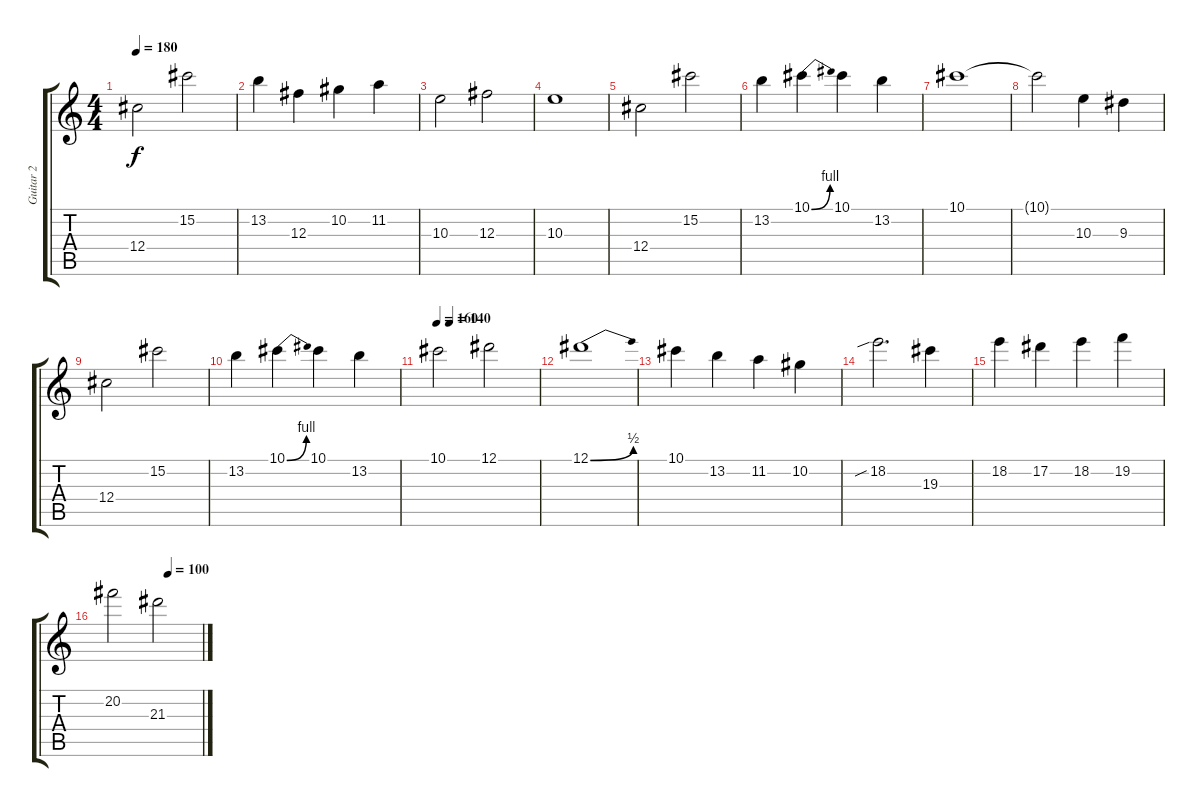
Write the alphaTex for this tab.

\track ("Guitar 2" "Guitar 2") {instrument distortionguitar}
\staff {score tabs}
\tuning (Eb4 Bb3 Gb3 Db3 Ab2 Eb2) {hide}
\ts (4 4)
\tempo 180
\clef g2
\ks c
12.4.2{dy f} 15.2.2 |
13.2.4 12.3.4 10.2.4 11.2.4 |
10.3.2 12.3.2 |
10.3.1 |
12.4.2 15.2.2 |
13.2.4 10.1{be (bend 0 0 60 4)}.4 10.1.4 13.2.4 |
10.1.1 |
10.1{t}.2 10.3.4 9.3.4 |
12.4.2 15.2.2 |
13.2.4 10.1{be (bend 0 0 60 4)}.4 10.1.4 13.2.4 |
\tempo 160
\tempo (140 0.125)
10.1.2 12.1.2 |
12.1{be (bend 0 0 60 2)}.1 |
10.1.4 13.2.4 11.2.4 10.2.4 |
18.2{sib}.2{d} 19.3.4 |
18.2.4 17.2.4 18.2.4 19.2.4 |
\tempo (100 0.625)
20.2.2 21.3.2
